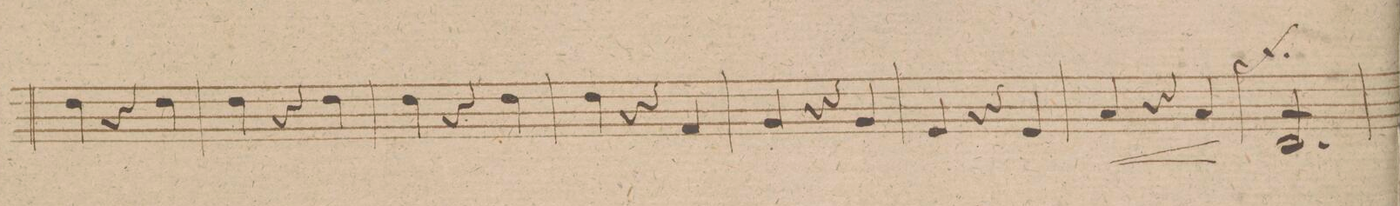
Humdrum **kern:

**kern	**dynam
*I"Viola	*
*clefC3	*
*k[f#c#g#d#]	*
*M3/4	*
4e	.
4r	.
4e	.
=90	=90
4e	.
4r	.
4e	.
=91	=91
4e	.
4r	.
4e	.
=92	=92
4e	.
4r	.
4G#	.
=93	=93
4A	.
4r	.
4A	.
=94	=94
4F#	.
4r	.
4F#	.
=95	=95
4B	<
4r	.
4B	[[
=96	=96
*tremolo	*
8EL	f
8E	.
8E	.
8E	.
8E	.
8EJ	.
=97	=97
*-	*-
